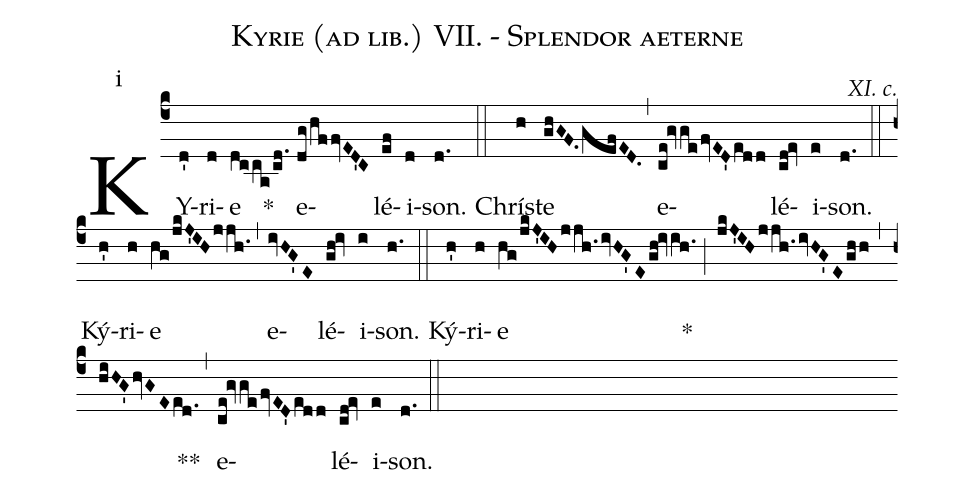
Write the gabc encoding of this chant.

name:Kyrie (ad lib.) VII. - Splendor aeterne;
mode:i;
commentary:XI. c.;
%%
(c4) KY(d')ri(d)e(dcca/cd.) *() e(dg/hffvED'C)lé(ef)i(d)son.(d.) (::) Chrí(h)ste(ghGF./gefED.) (,) e(ce!gvge/fvED'edd)lé(cd!ev)i(e)son.(d.) (::) Ký(h')ri(h)e(hg/jkJ'IH/jjh.) (,) e(ivHG'E)lé(gh!iv)i(i)son.(h.) (::) Ký(h')ri(h)e(hg/jkJ'IH/jjh./ivHG'E/gh!ivih.) *(;) (jkJ'IH/jjh./ivHG'E/ghh) (,) (hiHG'hvGEed.) **(,) e(ce!gvge/fvED'/edd)lé(cd!ev)i(e)son.(d.) (::)
